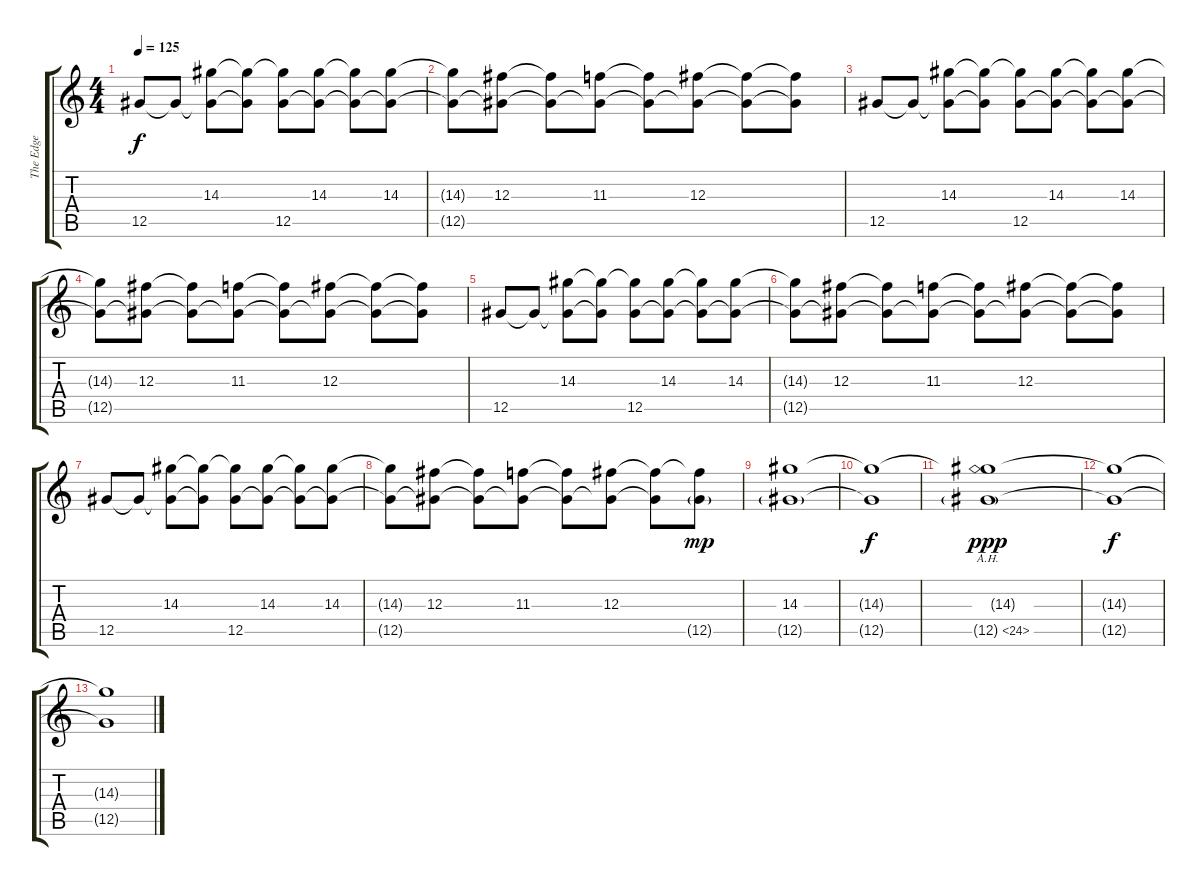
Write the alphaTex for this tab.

\track ("The Edge" "The Edge") {instrument distortionguitar}
\staff {score tabs}
\tuning (Eb4 Bb3 Gb3 Db3 Ab2 Eb2) {hide}
\ts (4 4)
\tempo 125
\clef g2
\ks c
12.5.8{dy f} 12.5{t}.8 (14.3 12.5{t}).8 (14.3{t} 12.5{t}).8 (14.3{t} 12.5).8 (14.3 12.5{t}).8 (14.3{t} 12.5{t}).8 (14.3 12.5{t}).8 |
(14.3{t} 12.5{t}).8 (12.3 12.5{t}).8 (12.3{t} 12.5{t}).8 (11.3 12.5{t}).8 (11.3{t} 12.5{t}).8 (12.3 12.5{t}).8 (12.3{t} 12.5{t}).8 (12.3{t} 12.5{t}).8 |
12.5.8 12.5{t}.8 (14.3 12.5{t}).8 (14.3{t} 12.5{t}).8 (14.3{t} 12.5).8 (14.3 12.5{t}).8 (14.3{t} 12.5{t}).8 (14.3 12.5{t}).8 |
(14.3{t} 12.5{t}).8 (12.3 12.5{t}).8 (12.3{t} 12.5{t}).8 (11.3 12.5{t}).8 (11.3{t} 12.5{t}).8 (12.3 12.5{t}).8 (12.3{t} 12.5{t}).8 (12.3{t} 12.5{t}).8 |
12.5.8 12.5{t}.8 (14.3 12.5{t}).8 (14.3{t} 12.5{t}).8 (14.3{t} 12.5).8 (14.3 12.5{t}).8 (14.3{t} 12.5{t}).8 (14.3 12.5{t}).8 |
(14.3{t} 12.5{t}).8 (12.3 12.5{t}).8 (12.3{t} 12.5{t}).8 (11.3 12.5{t}).8 (11.3{t} 12.5{t}).8 (12.3 12.5{t}).8 (12.3{t} 12.5{t}).8 (12.3{t} 12.5{t}).8 |
12.5.8 12.5{t}.8 (14.3 12.5{t}).8 (14.3{t} 12.5{t}).8 (14.3{t} 12.5).8 (14.3 12.5{t}).8 (14.3{t} 12.5{t}).8 (14.3 12.5{t}).8 |
(14.3{t} 12.5{t}).8 (12.3 12.5{t}).8 (12.3{t} 12.5{t}).8 (11.3 12.5{t}).8 (11.3{t} 12.5{t}).8 (12.3 12.5{t}).8 (12.3{t} 12.5{t}).8 (12.3{t} 12.5{g}).8{dy mp} |
(14.3 12.5{g}).1 |
(14.3{t} 12.5{t}).1{dy f} |
(14.3{t} 12.5{ah 12 g}).1{dy ppp} |
(14.3{t} 12.5{t}).1{dy f} |
(14.3{t} 12.5{t}).1
